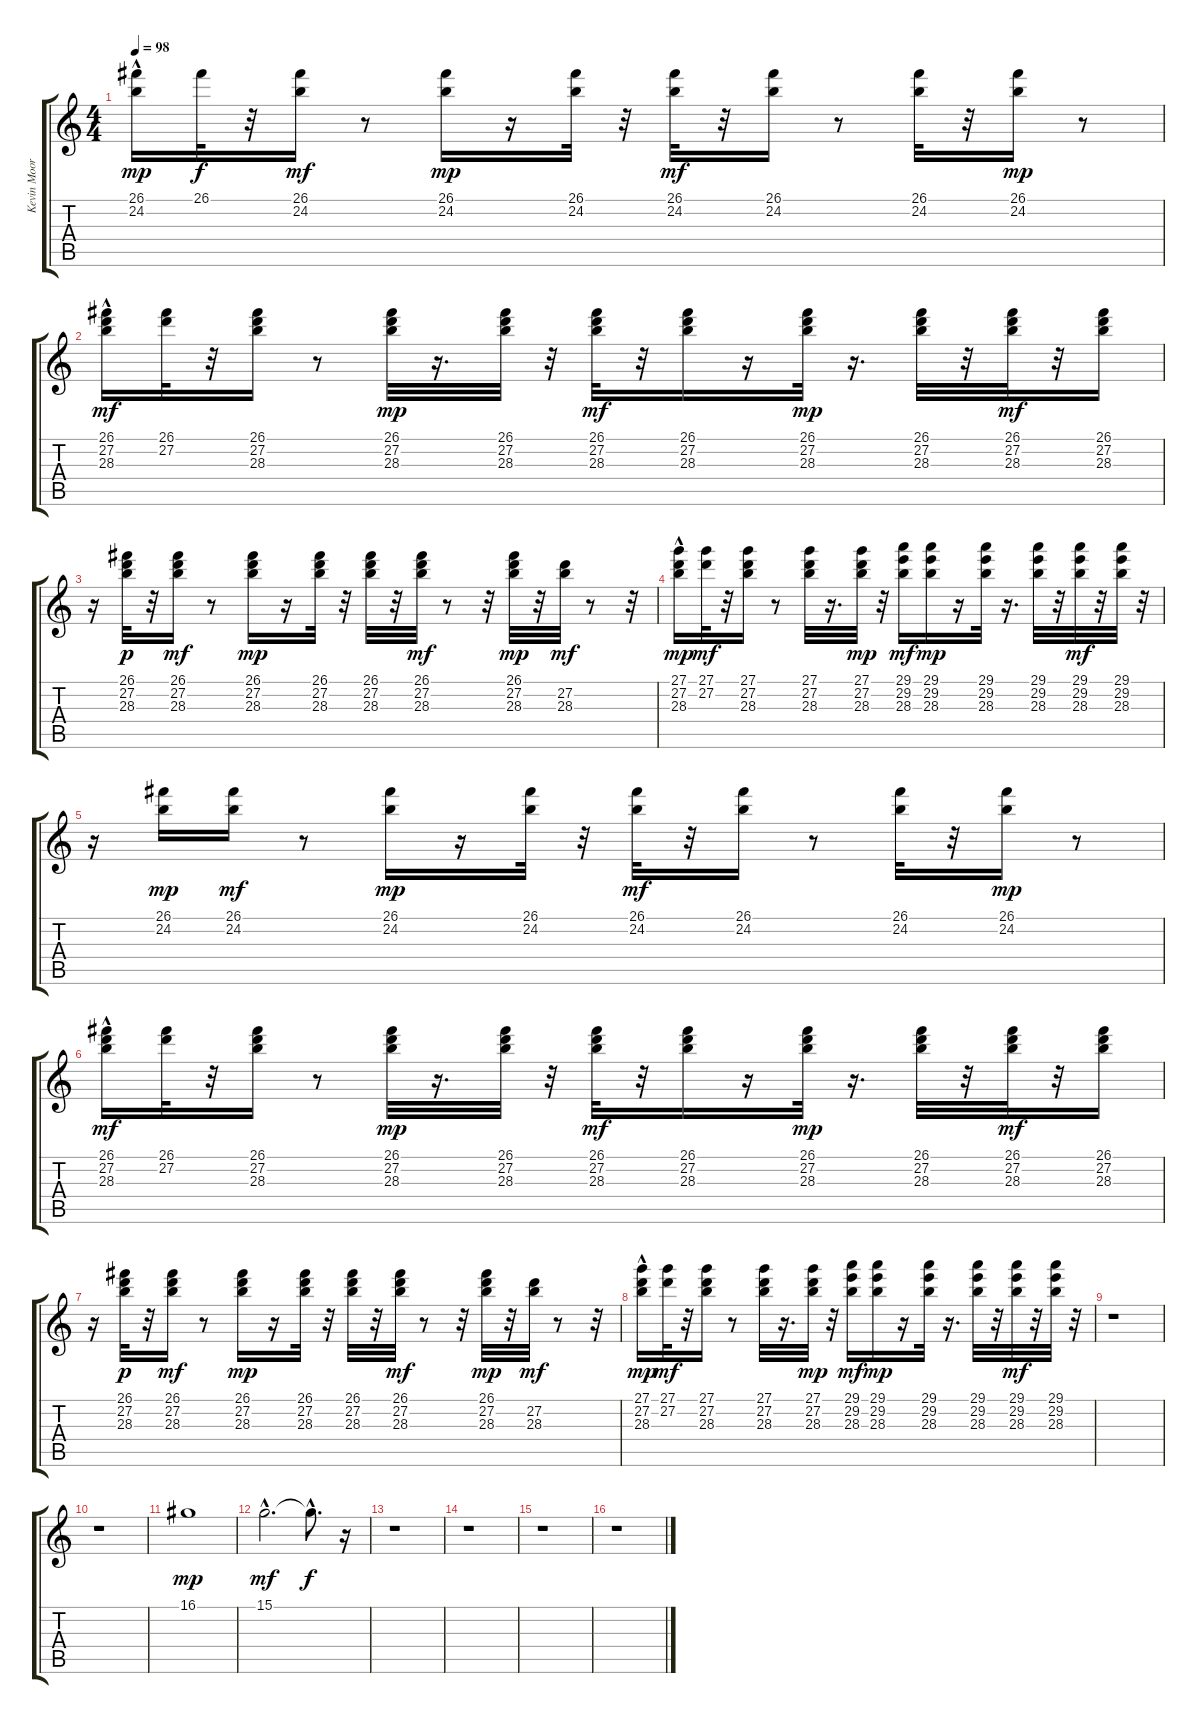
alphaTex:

\track ("Kevin Moore" "Kevin Moor") {instrument rockorgan}
\staff {score tabs}
\tuning (E4 B3 G3 D3 A2 E2) {hide}
\ts (4 4)
\tempo 98
\clef g2
\ks c
(26.1 24.2{hac}).16{dy mp volume 9} 26.1.32{dy f} r.32 (26.1 24.2).16{dy mf} r.8 (26.1 24.2).16{dy mp} r.16 (26.1 24.2).32 r.32 (26.1 24.2).32{dy mf} r.32 (26.1 24.2).16 r.8 (26.1 24.2).32 r.32 (26.1 24.2).16{dy mp} r.8 |
(26.1{hac} 27.2 28.3{hac}).16{dy mf} (26.1 27.2).32 r.32 (26.1 27.2 28.3).16 r.8 (26.1 27.2 28.3).32{dy mp} r.16{d} (26.1 27.2 28.3).32 r.32 (26.1 27.2 28.3).32{dy mf} r.32 (26.1 27.2 28.3).16 r.16 (26.1 27.2 28.3).32{dy mp} r.16{d} (26.1 27.2 28.3).32 r.32 (26.1 27.2 28.3).32{dy mf} r.32 (26.1 27.2 28.3).16 |
r.16 (26.1 27.2 28.3).32{dy p} r.32 (26.1 27.2 28.3).16{dy mf} r.8 (26.1 27.2 28.3).16{dy mp} r.16 (26.1 27.2 28.3).32 r.32 (26.1 27.2 28.3).32 r.32 (26.1 27.2 28.3).32{dy mf} r.8 r.32 (26.1 27.2 28.3).32{dy mp} r.32 (27.2 28.3).32{dy mf} r.8 r.32 |
(27.1 27.2 28.3{hac}).16{dy mp} (27.1 27.2).32{dy mf} r.32 (27.1 27.2 28.3).16 r.8 (27.1 27.2 28.3).32 r.16{d} (27.1 27.2 28.3).32{dy mp} r.32 (29.1 29.2 28.3).16{dy mf} (29.1 29.2 28.3).16{dy mp} r.16 (29.1 29.2 28.3).32 r.16{d} (29.1 29.2 28.3).32 r.32 (29.1 29.2 28.3).32{dy mf} r.32 (29.1 29.2 28.3).32 r.32 |
r.16 (26.1 24.2).16{dy mp} (26.1 24.2).16{dy mf} r.8 (26.1 24.2).16{dy mp} r.16 (26.1 24.2).32 r.32 (26.1 24.2).32{dy mf} r.32 (26.1 24.2).16 r.8 (26.1 24.2).32 r.32 (26.1 24.2).16{dy mp} r.8 |
(26.1{hac} 27.2 28.3{hac}).16{dy mf} (26.1 27.2).32 r.32 (26.1 27.2 28.3).16 r.8 (26.1 27.2 28.3).32{dy mp} r.16{d} (26.1 27.2 28.3).32 r.32 (26.1 27.2 28.3).32{dy mf} r.32 (26.1 27.2 28.3).16 r.16 (26.1 27.2 28.3).32{dy mp} r.16{d} (26.1 27.2 28.3).32 r.32 (26.1 27.2 28.3).32{dy mf} r.32 (26.1 27.2 28.3).16 |
r.16 (26.1 27.2 28.3).32{dy p} r.32 (26.1 27.2 28.3).16{dy mf} r.8 (26.1 27.2 28.3).16{dy mp} r.16 (26.1 27.2 28.3).32 r.32 (26.1 27.2 28.3).32 r.32 (26.1 27.2 28.3).32{dy mf} r.8 r.32 (26.1 27.2 28.3).32{dy mp} r.32 (27.2 28.3).32{dy mf} r.8 r.32 |
(27.1 27.2 28.3{hac}).16{dy mp} (27.1 27.2).32{dy mf} r.32 (27.1 27.2 28.3).16 r.8 (27.1 27.2 28.3).32 r.16{d} (27.1 27.2 28.3).32{dy mp} r.32 (29.1 29.2 28.3).16{dy mf} (29.1 29.2 28.3).16{dy mp} r.16 (29.1 29.2 28.3).32 r.16{d} (29.1 29.2 28.3).32 r.32 (29.1 29.2 28.3).32{dy mf} r.32 (29.1 29.2 28.3).32 r.32 |
r.1 |
r.1 |
16.1.1{dy mp} |
15.1{hac}.2{d dy mf} 15.1{hac t}.8{d dy f} r.16 |
r.1 |
r.1 |
r.1 |
r.1
